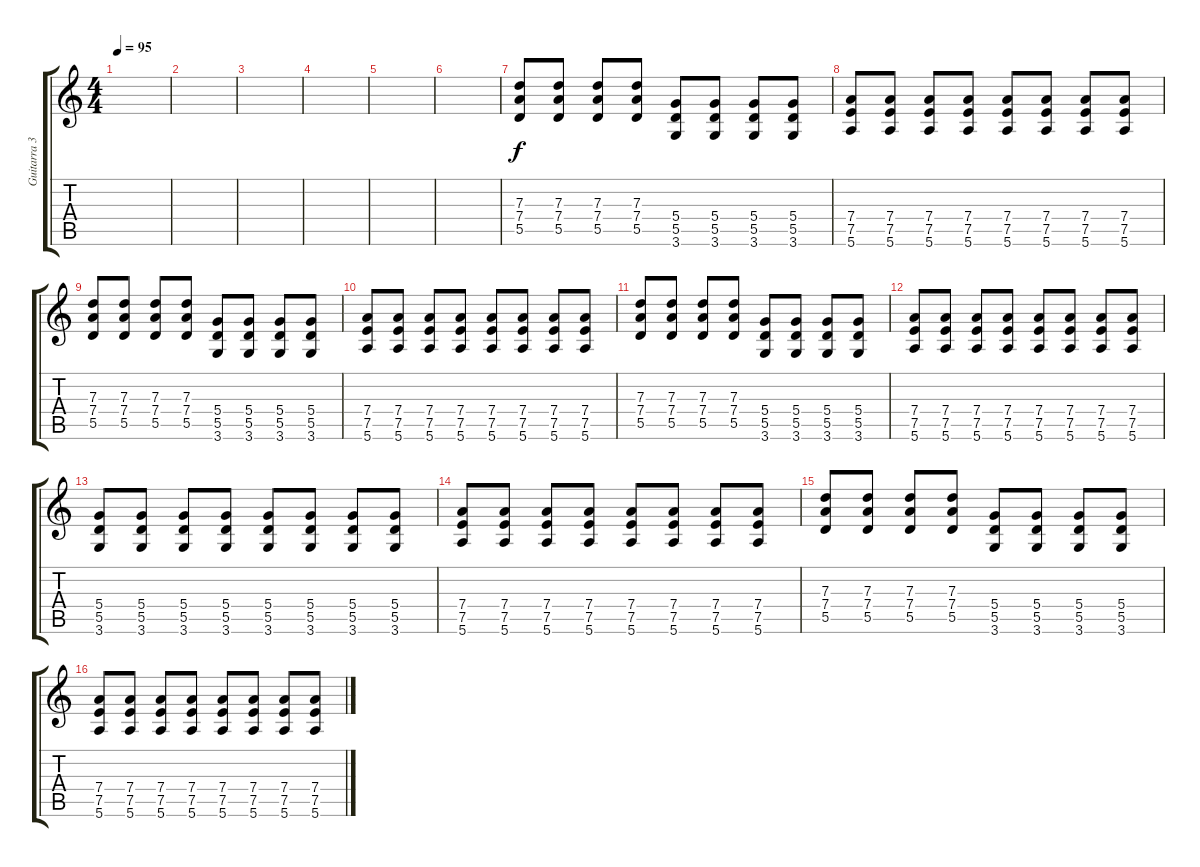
\track ("Guitarra 3" "Guitarra 3") {instrument electricguitarclean}
\staff {score tabs}
\tuning (E4 B3 G3 D3 A2 E2) {hide}
\ts (4 4)
\tempo 95
\clef g2
\ks c
|
|
|
|
|
|
(7.3 7.4 5.5).8 (7.3 7.4 5.5).8 (7.3 7.4 5.5).8 (7.3 7.4 5.5).8 (5.4 5.5 3.6).8 (5.4 5.5 3.6).8 (5.4 5.5 3.6).8 (5.4 5.5 3.6).8 |
(7.4 7.5 5.6).8 (7.4 7.5 5.6).8 (7.4 7.5 5.6).8 (7.4 7.5 5.6).8 (7.4 7.5 5.6).8 (7.4 7.5 5.6).8 (7.4 7.5 5.6).8 (7.4 7.5 5.6).8 |
(7.3 7.4 5.5).8 (7.3 7.4 5.5).8 (7.3 7.4 5.5).8 (7.3 7.4 5.5).8 (5.4 5.5 3.6).8 (5.4 5.5 3.6).8 (5.4 5.5 3.6).8 (5.4 5.5 3.6).8 |
(7.4 7.5 5.6).8 (7.4 7.5 5.6).8 (7.4 7.5 5.6).8 (7.4 7.5 5.6).8 (7.4 7.5 5.6).8 (7.4 7.5 5.6).8 (7.4 7.5 5.6).8 (7.4 7.5 5.6).8 |
(7.3 7.4 5.5).8 (7.3 7.4 5.5).8 (7.3 7.4 5.5).8 (7.3 7.4 5.5).8 (5.4 5.5 3.6).8 (5.4 5.5 3.6).8 (5.4 5.5 3.6).8 (5.4 5.5 3.6).8 |
(7.4 7.5 5.6).8 (7.4 7.5 5.6).8 (7.4 7.5 5.6).8 (7.4 7.5 5.6).8 (7.4 7.5 5.6).8 (7.4 7.5 5.6).8 (7.4 7.5 5.6).8 (7.4 7.5 5.6).8 |
(5.4 5.5 3.6).8 (5.4 5.5 3.6).8 (5.4 5.5 3.6).8 (5.4 5.5 3.6).8 (5.4 5.5 3.6).8 (5.4 5.5 3.6).8 (5.4 5.5 3.6).8 (5.4 5.5 3.6).8 |
(7.4 7.5 5.6).8 (7.4 7.5 5.6).8 (7.4 7.5 5.6).8 (7.4 7.5 5.6).8 (7.4 7.5 5.6).8 (7.4 7.5 5.6).8 (7.4 7.5 5.6).8 (7.4 7.5 5.6).8 |
(7.3 7.4 5.5).8 (7.3 7.4 5.5).8 (7.3 7.4 5.5).8 (7.3 7.4 5.5).8 (5.4 5.5 3.6).8 (5.4 5.5 3.6).8 (5.4 5.5 3.6).8 (5.4 5.5 3.6).8 |
(7.4 7.5 5.6).8 (7.4 7.5 5.6).8 (7.4 7.5 5.6).8 (7.4 7.5 5.6).8 (7.4 7.5 5.6).8 (7.4 7.5 5.6).8 (7.4 7.5 5.6).8 (7.4 7.5 5.6).8
